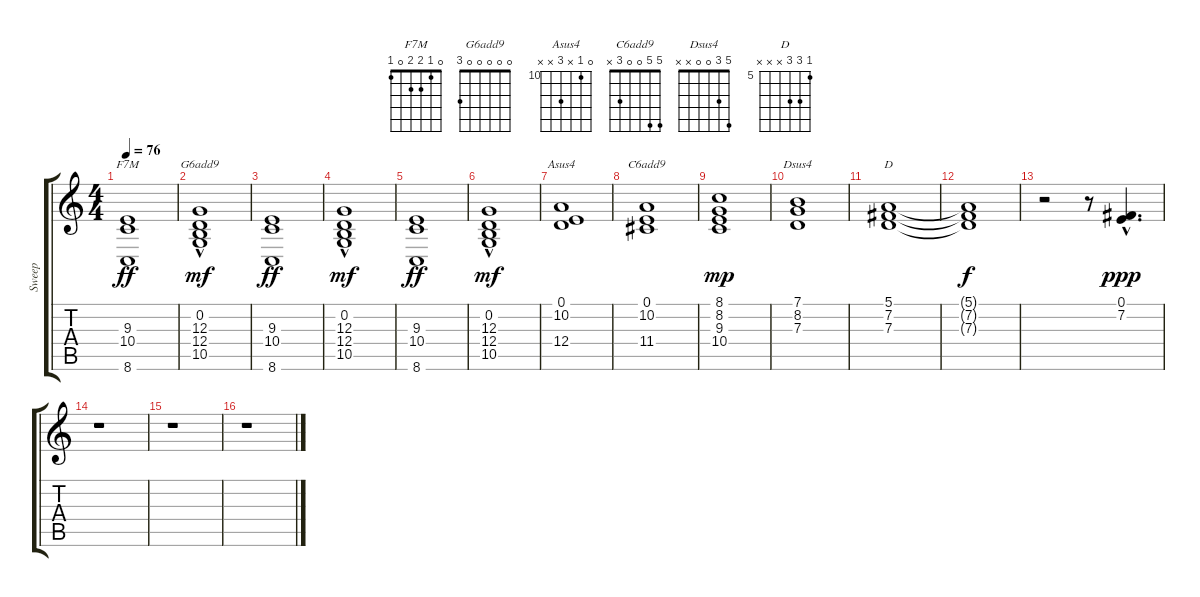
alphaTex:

\track ("Sweep" "Sweep") {instrument pad8sweep}
\staff {score tabs}
\tuning (E4 B3 G3 D3 A2 E2) {hide}
\chord ("F7M" 0 1 2 2 0 1)
\chord ("G6add9" 0 0 0 0 0 3)
\chord ("Asus4" 0 10 x 12 x x) {firstfret 10}
\chord ("C6add9" 5 5 0 0 3 x)
\chord ("Dsus4" 5 3 0 0 x x)
\chord ("D" 5 7 7 x x x) {firstfret 5}
\ts (4 4)
\tempo 76
\clef g2
\ks c
(9.3 10.4 8.6).1{ch "F7M" dy ff instrument pad8sweep} |
(0.2{hac} 12.3{hac} 12.4{hac} 10.5{hac}).1{ch "G6add9" dy mf} |
(9.3 10.4 8.6).1{dy ff instrument pad8sweep} |
(0.2{hac} 12.3{hac} 12.4{hac} 10.5{hac}).1{dy mf} |
(9.3 10.4 8.6).1{dy ff instrument pad8sweep} |
(0.2{hac} 12.3{hac} 12.4{hac} 10.5{hac}).1{dy mf} |
(0.1 10.2 12.4).1{ch "Asus4" instrument pad8sweep} |
(0.1 10.2 11.4).1{ch "C6add9"} |
(8.1 8.2 9.3 10.4).1{dy mp instrument pad8sweep} |
(7.1 8.2 7.3).1{ch "Dsus4"} |
(5.1 7.2 7.3).1{ch "D" instrument pad8sweep} |
(5.1{t} 7.2{t} 7.3{t}).1{dy f} |
r.2 r.8 (0.1{hac} 7.2{hac}).4{d dy ppp instrument pad8sweep} |
r.1 |
r.1 |
r.1
